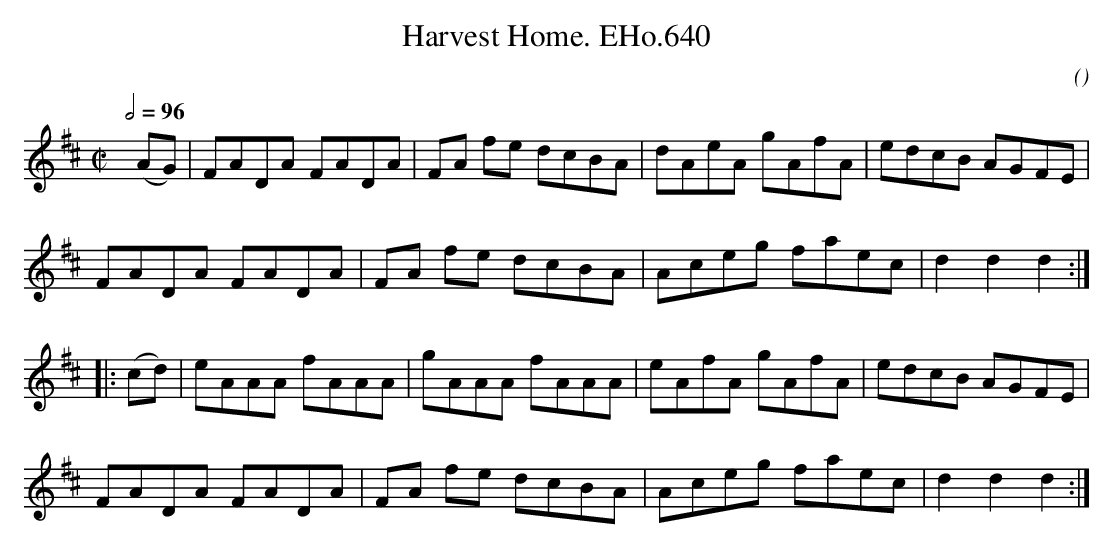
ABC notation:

X:1
T:Harvest Home. EHo.640
M:C|
L:1/8
Q:1/2=96
C:
O:
K:D
y(AG) | FADA FADA | FA fe dcBA | dAeA gAfA | edcB AGFE |
FADA FADA | FA fe dcBA | Aceg faec | d2d2d2 :|
|:(cd) | eAAA fAAA | gAAA fAAA | eAfA gAfA | edcB AGFE |
FADA FADA | FA fe dcBA | Aceg faec | d2d2d2 :|
